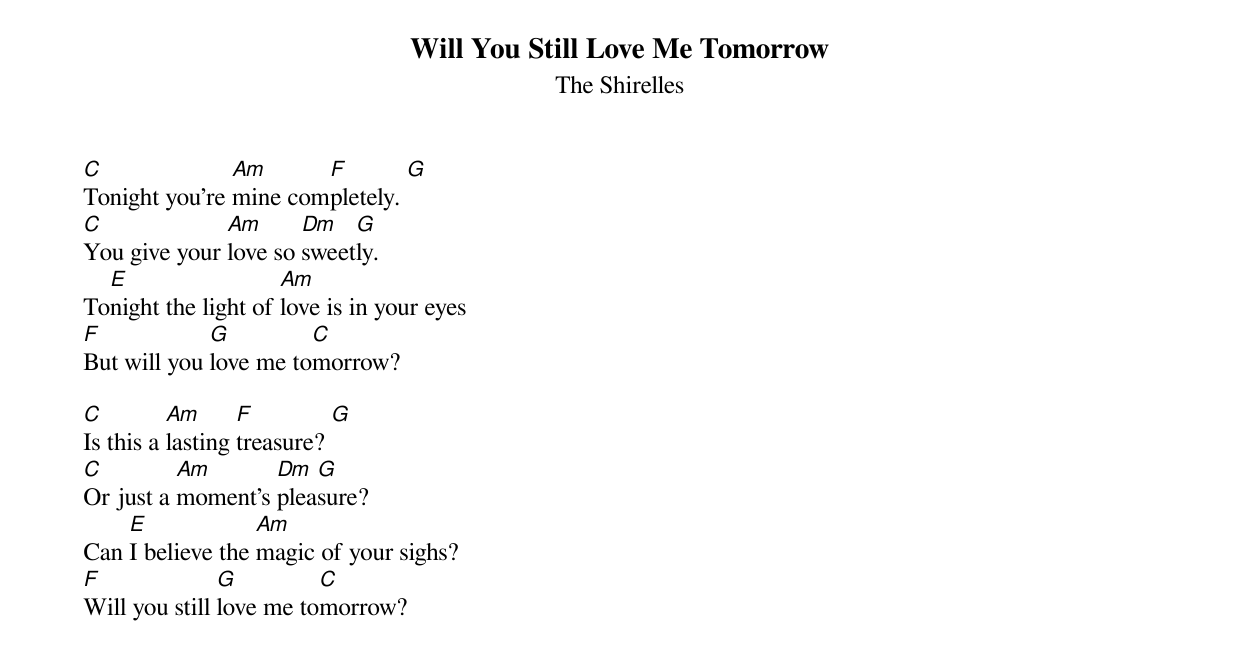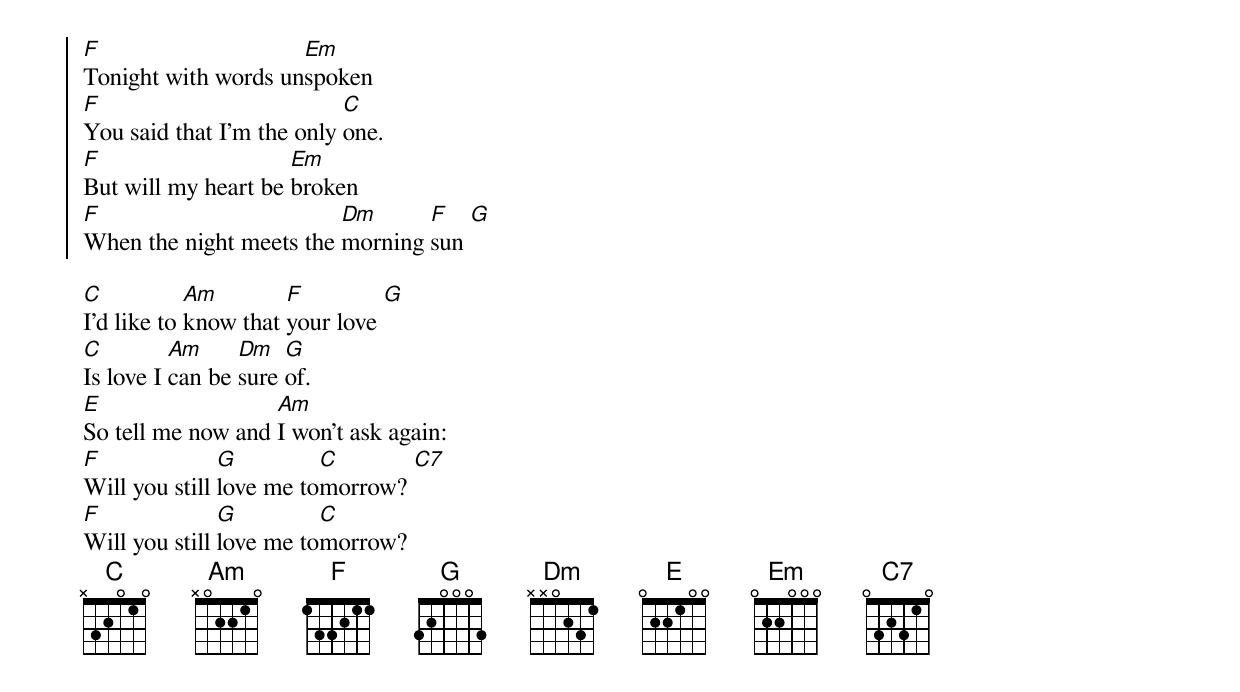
{t:Will You Still Love Me Tomorrow}
{st:The Shirelles}
{col:2}

[C]Tonight you're [Am]mine com[F]pletely. [G]
[C]You give your [Am]love so [Dm]sweet[G]ly.
To[E]night the light of [Am]love is in your eyes
[F]But will you [G]love me to[C]morrow?

[C]Is this a [Am]lasting [F]treasure? [G]
[C]Or just a [Am]moment's [Dm]plea[G]sure?
Can [E]I believe the [Am]magic of your sighs?
[F]Will you still [G]love me to[C]morrow?
{colb}

{soc}
[F]Tonight with words un[Em]spoken
[F]You said that I'm the only [C]one.
[F]But will my heart be [Em]broken
[F]When the night meets the [Dm]morning [F]sun [G]
{eoc}

[C]I'd like to [Am]know that [F]your love [G]
[C]Is love I [Am]can be [Dm]sure [G]of.
[E]So tell me now and [Am]I won't ask again:
[F]Will you still [G]love me to[C]morrow? [C7]
[F]Will you still [G]love me to[C]morrow?
